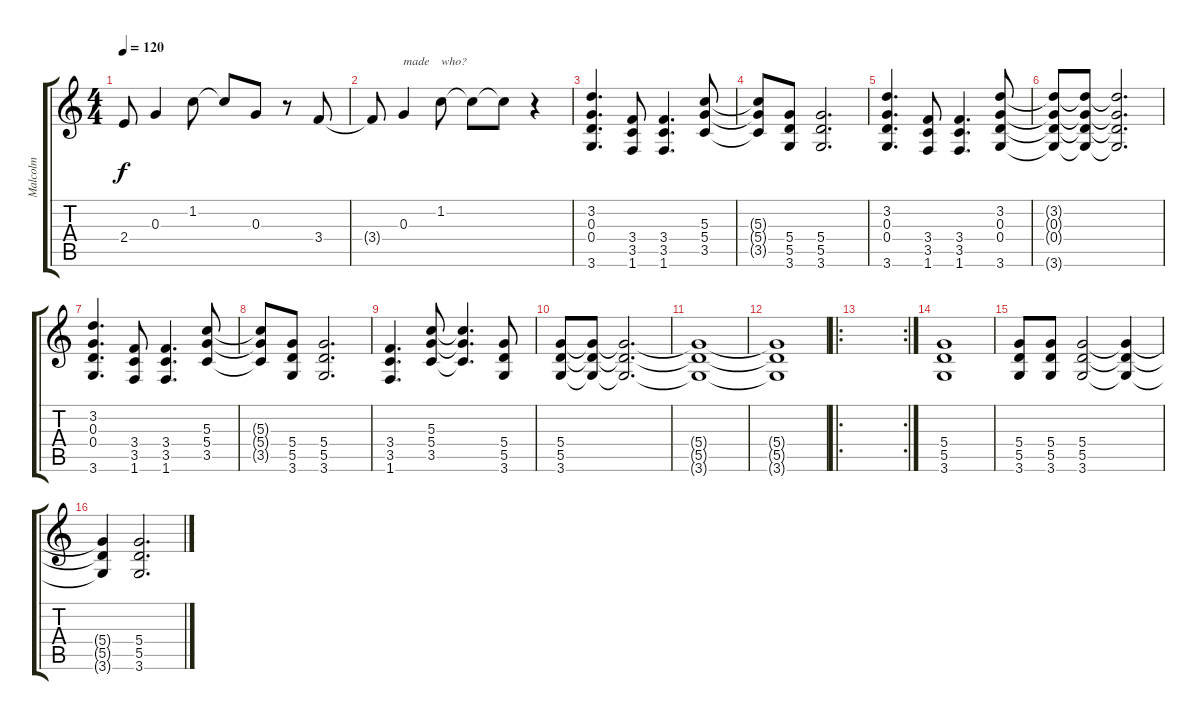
\track ("Malcolm" "Malcolm") {instrument overdrivenguitar}
\staff {score tabs}
\tuning (E4 B3 G3 D3 A2 E2) {hide}
\ts (4 4)
\tempo 120
\clef g2
\ks c
2.4.8{dy f} 0.3.4 1.2.8 1.2{t}.8 0.3.8 r.8 3.4.8 |
3.4{t}.8 0.3.4{txt "made    who?"} 1.2.8 1.2{t}.8 1.2{t}.8 r.4 |
(3.2 0.3 0.4 3.6).4{d} (3.4 3.5 1.6).8 (3.4 3.5 1.6).4{d} (5.3 5.4 3.5).8 |
(5.3{t} 5.4{t} 3.5{t}).8 (5.4 5.5 3.6).8 (5.4 5.5 3.6).2{d} |
(3.2 0.3 0.4 3.6).4{d} (3.4 3.5 1.6).8 (3.4 3.5 1.6).4{d} (3.2 0.3 0.4 3.6).8 |
(3.2{t} 0.3{t} 0.4{t} 3.6{t}).8 (3.2{t} 0.3{t} 0.4{t} 3.6{t}).8 (3.2{t} 0.3{t} 0.4{t} 3.6{t}).2{d} |
(3.2 0.3 0.4 3.6).4{d} (3.4 3.5 1.6).8 (3.4 3.5 1.6).4{d} (5.3 5.4 3.5).8 |
(5.3{t} 5.4{t} 3.5{t}).8 (5.4 5.5 3.6).8 (5.4 5.5 3.6).2{d} |
(3.4 3.5 1.6).4{d} (5.3 5.4 3.5).8 (5.3{t} 5.4{t} 3.5{t}).4{d} (5.4 5.5 3.6).8 |
(5.4 5.5 3.6).8 (5.4{t} 5.5{t} 3.6{t}).8 (5.4{t} 5.5{t} 3.6{t}).2{d} |
(5.4{t} 5.5{t} 3.6{t}).1 |
(5.4{t} 5.5{t} 3.6{t}).1{volume 0} |
\ro
\rc 2
|
(5.4 5.5 3.6).1{volume 11} |
(5.4 5.5 3.6).8 (5.4 5.5 3.6).8 (5.4 5.5 3.6).2 (5.4{t} 5.5{t} 3.6{t}).4 |
(5.4{t} 5.5{t} 3.6{t}).4 (5.4 5.5 3.6).2{d}
